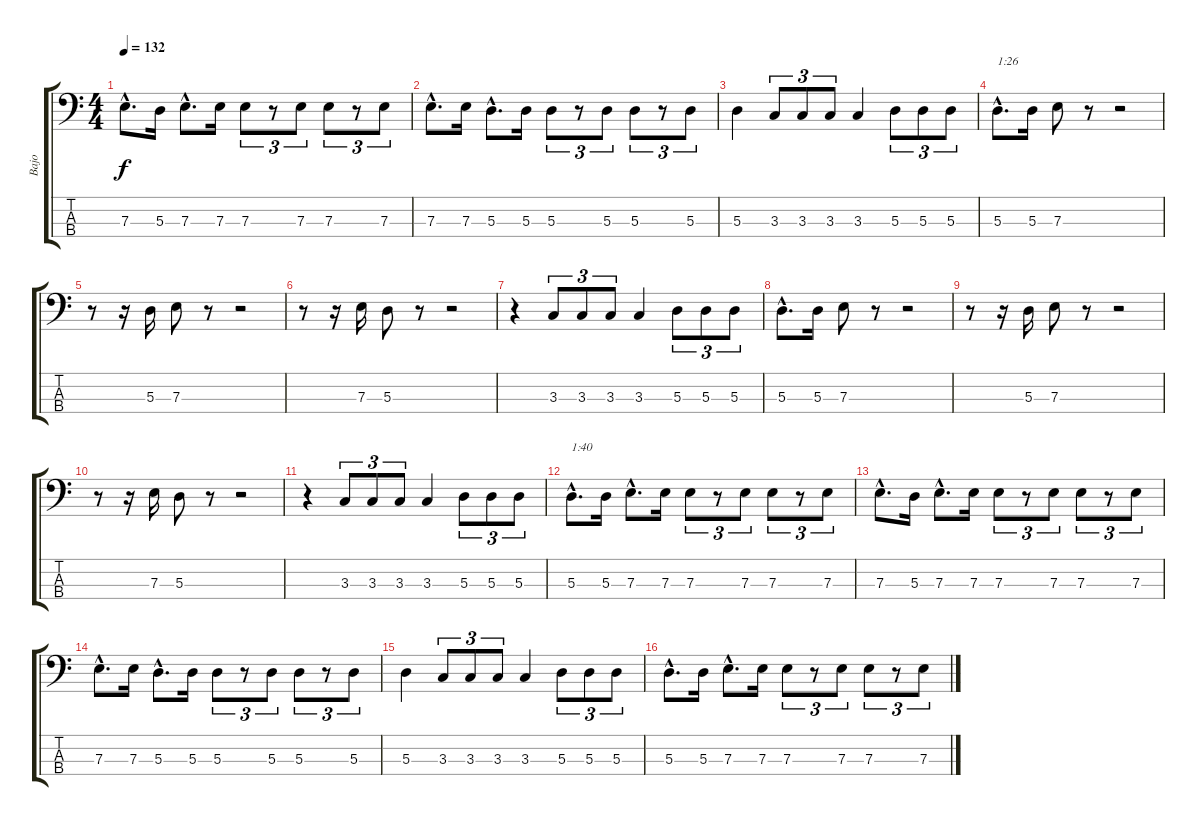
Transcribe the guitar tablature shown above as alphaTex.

\track ("Bajo" "Bajo") {instrument electricbassfinger}
\staff {score tabs}
\tuning (G2 D2 A1 E1) {hide}
\ts (4 4)
\tempo 132
\clef f4
\ks c
7.3{hac}.8{d dy f} 5.3.16 7.3{hac}.8{d} 7.3.16 7.3.8{tu (3 2)} r.8{tu (3 2)} 7.3.8{tu (3 2)} 7.3.8{tu (3 2)} r.8{tu (3 2)} 7.3.8{tu (3 2)} |
7.3{hac}.8{d} 7.3.16 5.3{hac}.8{d} 5.3.16 5.3.8{tu (3 2)} r.8{tu (3 2)} 5.3.8{tu (3 2)} 5.3.8{tu (3 2)} r.8{tu (3 2)} 5.3.8{tu (3 2)} |
5.3.4 3.3.8{tu (3 2)} 3.3.8{tu (3 2)} 3.3.8{tu (3 2)} 3.3.4 5.3.8{tu (3 2)} 5.3.8{tu (3 2)} 5.3.8{tu (3 2)} |
5.3{hac}.8{d txt "1:26"} 5.3.16 7.3.8 r.8 r.2 |
r.8 r.16 5.3.16 7.3.8 r.8 r.2 |
r.8 r.16 7.3.16 5.3.8 r.8 r.2 |
r.4 3.3.8{tu (3 2)} 3.3.8{tu (3 2)} 3.3.8{tu (3 2)} 3.3.4 5.3.8{tu (3 2)} 5.3.8{tu (3 2)} 5.3.8{tu (3 2)} |
5.3{hac}.8{d} 5.3.16 7.3.8 r.8 r.2 |
r.8 r.16 5.3.16 7.3.8 r.8 r.2 |
r.8 r.16 7.3.16 5.3.8 r.8 r.2 |
r.4 3.3.8{tu (3 2)} 3.3.8{tu (3 2)} 3.3.8{tu (3 2)} 3.3.4 5.3.8{tu (3 2)} 5.3.8{tu (3 2)} 5.3.8{tu (3 2)} |
5.3{hac}.8{d txt "1:40"} 5.3.16 7.3{hac}.8{d} 7.3.16 7.3.8{tu (3 2)} r.8{tu (3 2)} 7.3.8{tu (3 2)} 7.3.8{tu (3 2)} r.8{tu (3 2)} 7.3.8{tu (3 2)} |
7.3{hac}.8{d} 5.3.16 7.3{hac}.8{d} 7.3.16 7.3.8{tu (3 2)} r.8{tu (3 2)} 7.3.8{tu (3 2)} 7.3.8{tu (3 2)} r.8{tu (3 2)} 7.3.8{tu (3 2)} |
7.3{hac}.8{d} 7.3.16 5.3{hac}.8{d} 5.3.16 5.3.8{tu (3 2)} r.8{tu (3 2)} 5.3.8{tu (3 2)} 5.3.8{tu (3 2)} r.8{tu (3 2)} 5.3.8{tu (3 2)} |
5.3.4 3.3.8{tu (3 2)} 3.3.8{tu (3 2)} 3.3.8{tu (3 2)} 3.3.4 5.3.8{tu (3 2)} 5.3.8{tu (3 2)} 5.3.8{tu (3 2)} |
5.3{hac}.8{d} 5.3.16 7.3{hac}.8{d} 7.3.16 7.3.8{tu (3 2)} r.8{tu (3 2)} 7.3.8{tu (3 2)} 7.3.8{tu (3 2)} r.8{tu (3 2)} 7.3.8{tu (3 2)}
